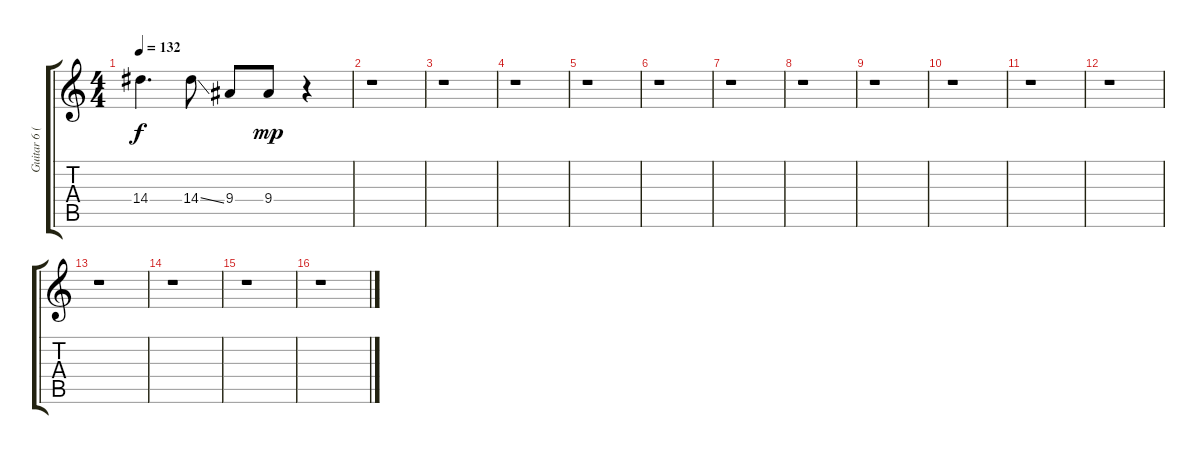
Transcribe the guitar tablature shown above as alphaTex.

\track ("Guitar 6 (solo)" "Guitar 6 (") {instrument distortionguitar}
\staff {score tabs}
\tuning (Eb4 Bb3 Gb3 Db3 Ab2 Eb2) {hide}
\ts (4 4)
\tempo 132
\clef g2
\ks c
14.4{t}.4{d dy f} 14.4{ss}.8 9.4.8 9.4.8{dy mp} r.4 |
r.1 |
r.1 |
r.1 |
r.1 |
r.1 |
r.1 |
r.1 |
r.1 |
r.1 |
r.1 |
r.1 |
r.1 |
r.1 |
r.1 |
r.1
